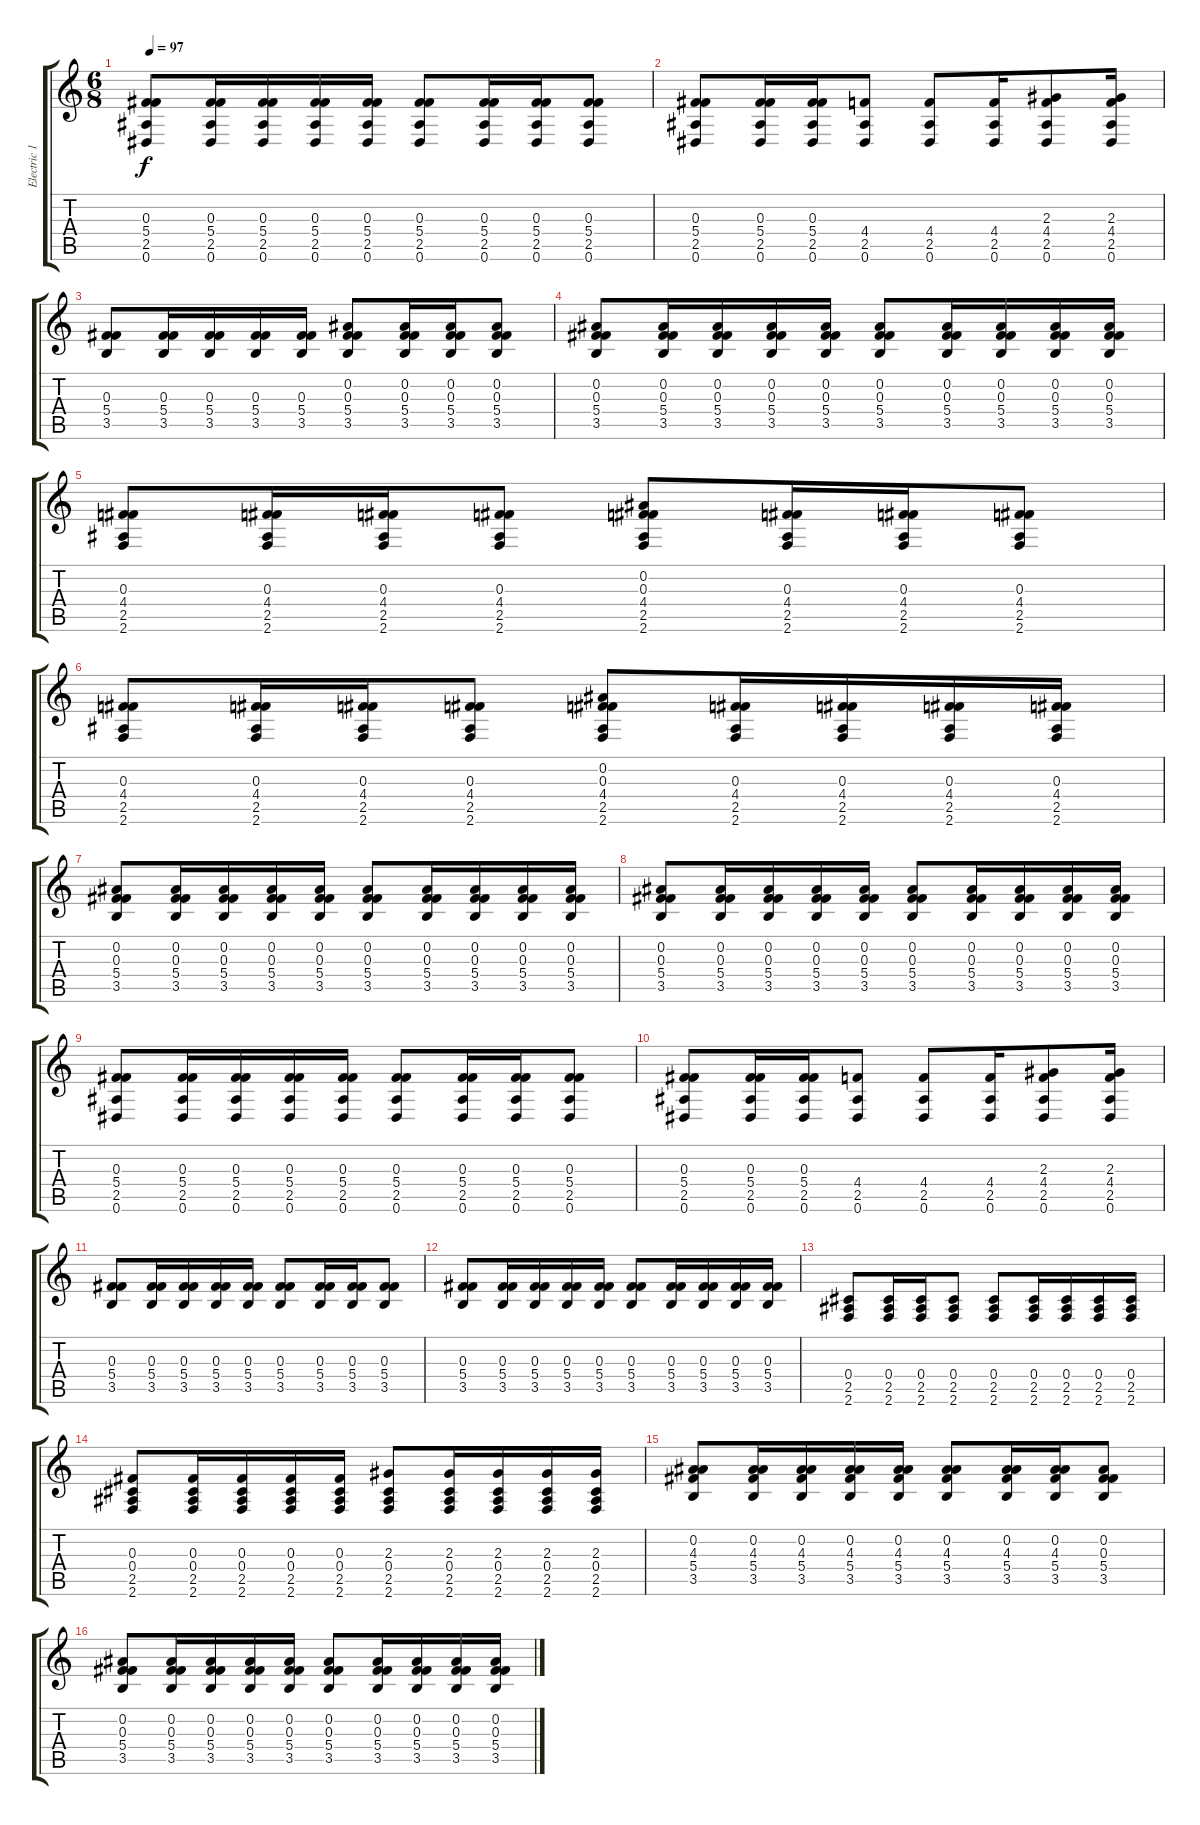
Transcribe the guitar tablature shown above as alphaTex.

\track ("Electric 1" "Electric 1") {instrument distortionguitar}
\staff {score tabs}
\tuning (Eb4 Bb3 Gb3 Db3 Ab2 Eb2) {hide}
\ts (6 8)
\tempo 97
\clef g2
\ks c
(0.3 5.4 2.5 0.6).8{dy f} (0.3 5.4 2.5 0.6).16 (0.3 5.4 2.5 0.6).16 (0.3 5.4 2.5 0.6).16 (0.3 5.4 2.5 0.6).16 (0.3 5.4 2.5 0.6).8 (0.3 5.4 2.5 0.6).16 (0.3 5.4 2.5 0.6).16 (0.3 5.4 2.5 0.6).8 |
(0.3 5.4 2.5 0.6).8 (0.3 5.4 2.5 0.6).16 (0.3 5.4 2.5 0.6).16 (4.4 2.5 0.6).8 (4.4 2.5 0.6).8 (4.4 2.5 0.6).16 (2.3 4.4 2.5 0.6).8 (2.3 4.4 2.5 0.6).16 |
(0.3 5.4 3.5).8 (0.3 5.4 3.5).16 (0.3 5.4 3.5).16 (0.3 5.4 3.5).16 (0.3 5.4 3.5).16 (0.2 0.3 5.4 3.5).8 (0.2 0.3 5.4 3.5).16 (0.2 0.3 5.4 3.5).16 (0.2 0.3 5.4 3.5).8 |
(0.2 0.3 5.4 3.5).8 (0.2 0.3 5.4 3.5).16 (0.2 0.3 5.4 3.5).16 (0.2 0.3 5.4 3.5).16 (0.2 0.3 5.4 3.5).16 (0.2 0.3 5.4 3.5).8 (0.2 0.3 5.4 3.5).16 (0.2 0.3 5.4 3.5).16 (0.2 0.3 5.4 3.5).16 (0.2 0.3 5.4 3.5).16 |
(0.3 4.4 2.5 2.6).8 (0.3 4.4 2.5 2.6).16 (0.3 4.4 2.5 2.6).16 (0.3 4.4 2.5 2.6).8 (0.2 0.3 4.4 2.5 2.6).8 (0.3 4.4 2.5 2.6).16 (0.3 4.4 2.5 2.6).16 (0.3 4.4 2.5 2.6).8 |
(0.3 4.4 2.5 2.6).8 (0.3 4.4 2.5 2.6).16 (0.3 4.4 2.5 2.6).16 (0.3 4.4 2.5 2.6).8 (0.2 0.3 4.4 2.5 2.6).8 (0.3 4.4 2.5 2.6).16 (0.3 4.4 2.5 2.6).16 (0.3 4.4 2.5 2.6).16 (0.3 4.4 2.5 2.6).16 |
(0.2 0.3 5.4 3.5).8 (0.2 0.3 5.4 3.5).16 (0.2 0.3 5.4 3.5).16 (0.2 0.3 5.4 3.5).16 (0.2 0.3 5.4 3.5).16 (0.2 0.3 5.4 3.5).8 (0.2 0.3 5.4 3.5).16 (0.2 0.3 5.4 3.5).16 (0.2 0.3 5.4 3.5).16 (0.2 0.3 5.4 3.5).16 |
(0.2 0.3 5.4 3.5).8 (0.2 0.3 5.4 3.5).16 (0.2 0.3 5.4 3.5).16 (0.2 0.3 5.4 3.5).16 (0.2 0.3 5.4 3.5).16 (0.2 0.3 5.4 3.5).8 (0.2 0.3 5.4 3.5).16 (0.2 0.3 5.4 3.5).16 (0.2 0.3 5.4 3.5).16 (0.2 0.3 5.4 3.5).16 |
(0.3 5.4 2.5 0.6).8 (0.3 5.4 2.5 0.6).16 (0.3 5.4 2.5 0.6).16 (0.3 5.4 2.5 0.6).16 (0.3 5.4 2.5 0.6).16 (0.3 5.4 2.5 0.6).8 (0.3 5.4 2.5 0.6).16 (0.3 5.4 2.5 0.6).16 (0.3 5.4 2.5 0.6).8 |
(0.3 5.4 2.5 0.6).8 (0.3 5.4 2.5 0.6).16 (0.3 5.4 2.5 0.6).16 (4.4 2.5 0.6).8 (4.4 2.5 0.6).8 (4.4 2.5 0.6).16 (2.3 4.4 2.5 0.6).8 (2.3 4.4 2.5 0.6).16 |
(0.3 5.4 3.5).8 (0.3 5.4 3.5).16 (0.3 5.4 3.5).16 (0.3 5.4 3.5).16 (0.3 5.4 3.5).16 (0.3 5.4 3.5).8 (0.3 5.4 3.5).16 (0.3 5.4 3.5).16 (0.3 5.4 3.5).8 |
(0.3 5.4 3.5).8 (0.3 5.4 3.5).16 (0.3 5.4 3.5).16 (0.3 5.4 3.5).16 (0.3 5.4 3.5).16 (0.3 5.4 3.5).8 (0.3 5.4 3.5).16 (0.3 5.4 3.5).16 (0.3 5.4 3.5).16 (0.3 5.4 3.5).16 |
(0.4 2.5 2.6).8 (0.4 2.5 2.6).16 (0.4 2.5 2.6).16 (0.4 2.5 2.6).8 (0.4 2.5 2.6).8 (0.4 2.5 2.6).16 (0.4 2.5 2.6).16 (0.4 2.5 2.6).16 (0.4 2.5 2.6).16 |
(0.3 0.4 2.5 2.6).8 (0.3 0.4 2.5 2.6).16 (0.3 0.4 2.5 2.6).16 (0.3 0.4 2.5 2.6).16 (0.3 0.4 2.5 2.6).16 (2.3 0.4 2.5 2.6).8 (2.3 0.4 2.5 2.6).16 (2.3 0.4 2.5 2.6).16 (2.3 0.4 2.5 2.6).16 (2.3 0.4 2.5 2.6).16 |
(0.2 4.3 5.4 3.5).8 (0.2 4.3 5.4 3.5).16 (0.2 4.3 5.4 3.5).16 (0.2 4.3 5.4 3.5).16 (0.2 4.3 5.4 3.5).16 (0.2 4.3 5.4 3.5).8 (0.2 4.3 5.4 3.5).16 (0.2 4.3 5.4 3.5).16 (0.2 0.3 5.4 3.5).8 |
(0.2 0.3 5.4 3.5).8 (0.2 0.3 5.4 3.5).16 (0.2 0.3 5.4 3.5).16 (0.2 0.3 5.4 3.5).16 (0.2 0.3 5.4 3.5).16 (0.2 0.3 5.4 3.5).8 (0.2 0.3 5.4 3.5).16 (0.2 0.3 5.4 3.5).16 (0.2 0.3 5.4 3.5).16 (0.2 0.3 5.4 3.5).16
